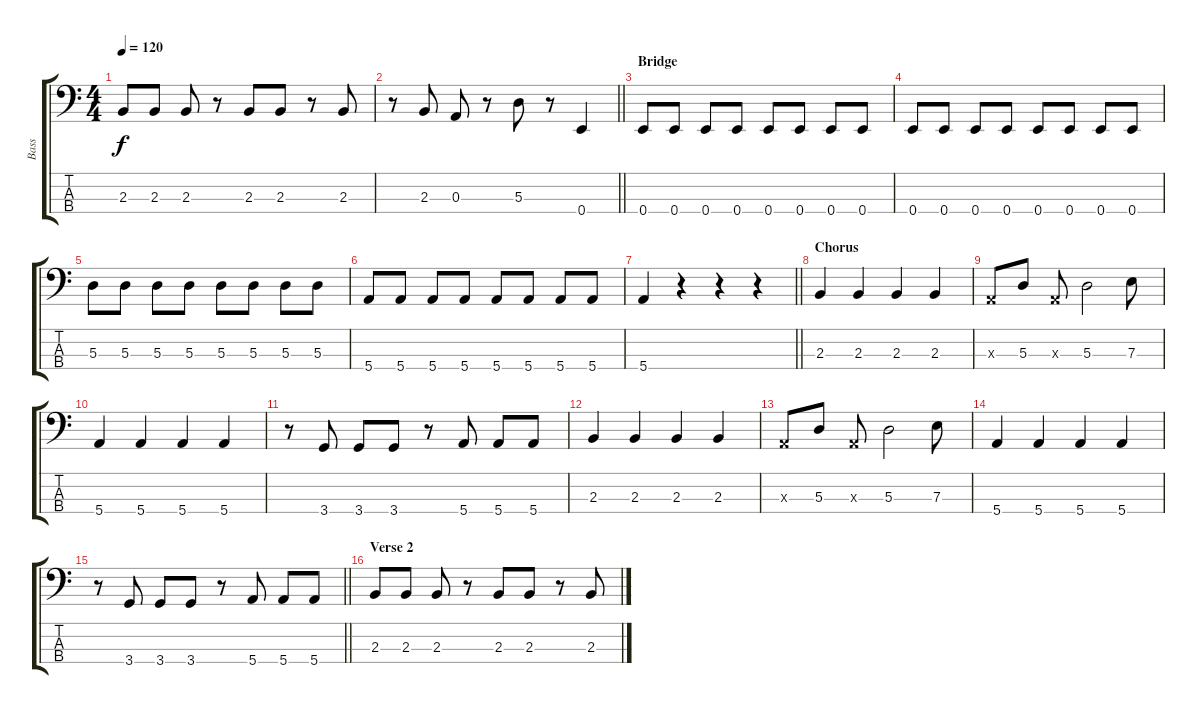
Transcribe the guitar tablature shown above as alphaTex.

\track ("Bass" "Bass") {instrument electricbasspick}
\staff {score tabs}
\tuning (G2 D2 A1 E1) {hide}
\ts (4 4)
\tempo 120
\clef f4
\ks c
2.3.8{dy f} 2.3.8 2.3.8 r.8 2.3.8 2.3.8 r.8 2.3.8 |
\barLineRight lightlight
r.8 2.3.8 0.3.8 r.8 5.3.8 r.8 0.4.4 |
\section ("" "Bridge")
0.4.8 0.4.8 0.4.8 0.4.8 0.4.8 0.4.8 0.4.8 0.4.8 |
0.4.8 0.4.8 0.4.8 0.4.8 0.4.8 0.4.8 0.4.8 0.4.8 |
5.3.8 5.3.8 5.3.8 5.3.8 5.3.8 5.3.8 5.3.8 5.3.8 |
5.4.8 5.4.8 5.4.8 5.4.8 5.4.8 5.4.8 5.4.8 5.4.8 |
\barLineRight lightlight
5.4.4 r.4 r.4 r.4 |
\section ("" "Chorus")
2.3.4 2.3.4 2.3.4 2.3.4 |
0.3{x}.8 5.3.8 0.3{x}.8 5.3.2 7.3.8 |
5.4.4 5.4.4 5.4.4 5.4.4 |
r.8 3.4.8 3.4.8 3.4.8 r.8 5.4.8 5.4.8 5.4.8 |
2.3.4 2.3.4 2.3.4 2.3.4 |
0.3{x}.8 5.3.8 0.3{x}.8 5.3.2 7.3.8 |
5.4.4 5.4.4 5.4.4 5.4.4 |
\barLineRight lightlight
r.8 3.4.8 3.4.8 3.4.8 r.8 5.4.8 5.4.8 5.4.8 |
\section ("" "Verse 2")
2.3.8 2.3.8 2.3.8 r.8 2.3.8 2.3.8 r.8 2.3.8
